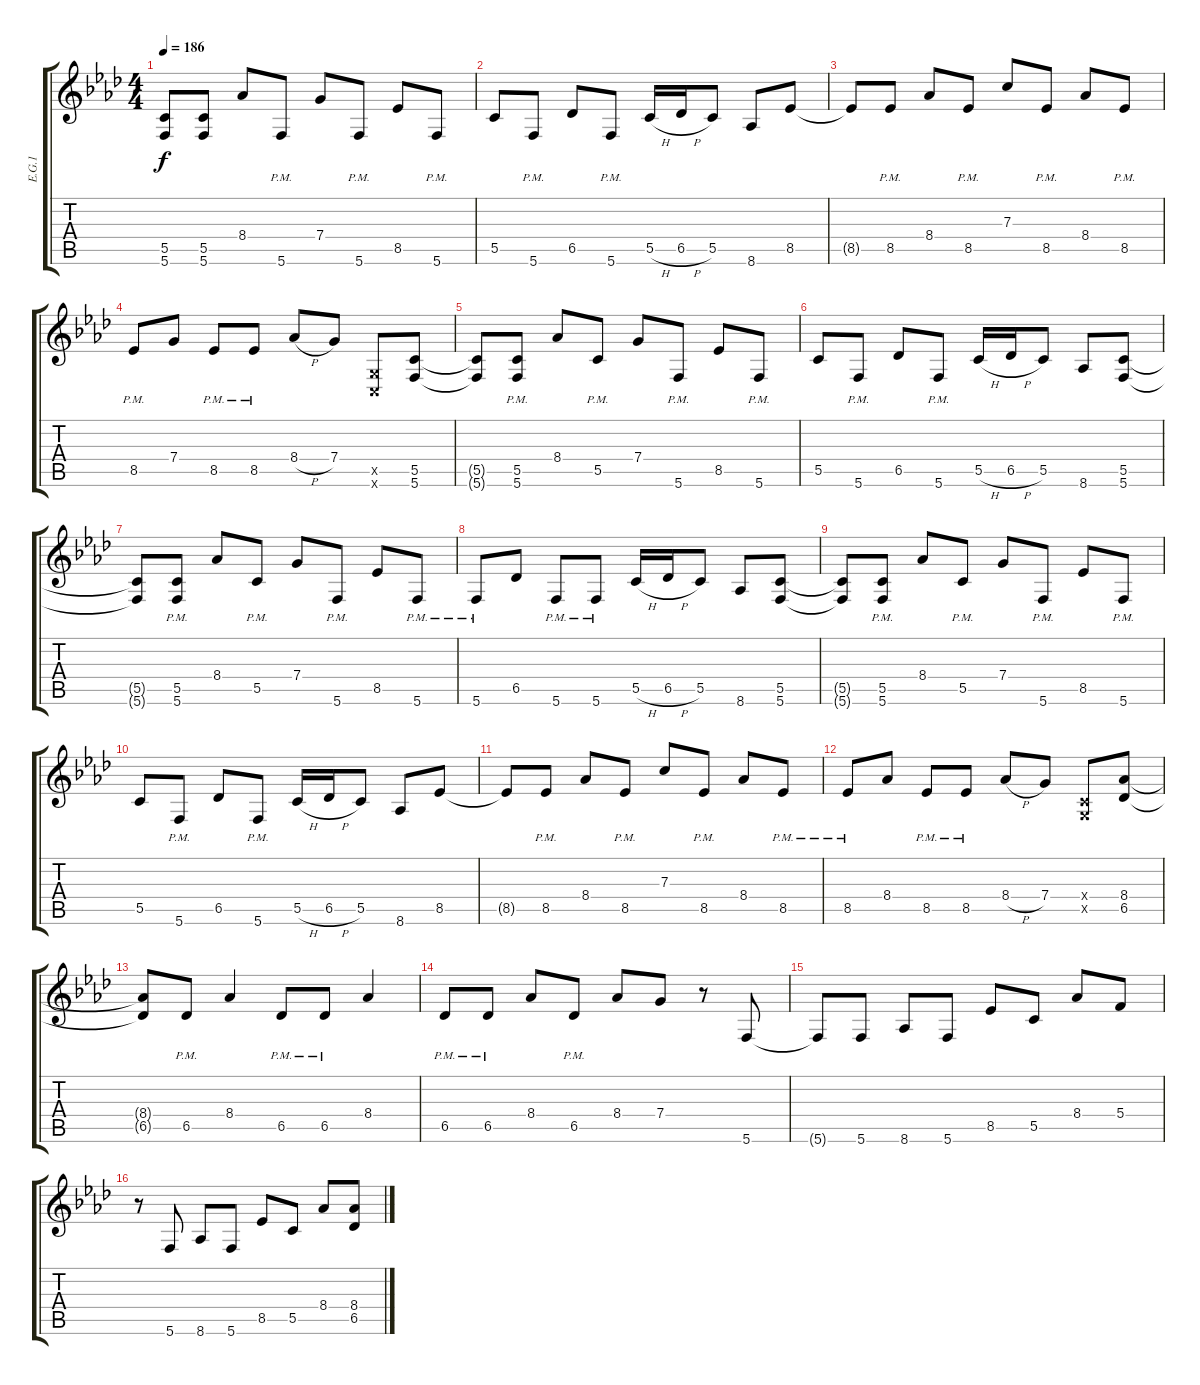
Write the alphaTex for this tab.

\track ("E.G.1" "E.G.1") {instrument distortionguitar}
\staff {score tabs}
\tuning (D4 A3 F3 C3 G2 C2) {hide}
\ts (4 4)
\tempo 186
\clef g2
\ks ab
(5.5{t} 5.6{t}).8{dy f} (5.5 5.6).8 8.4.8 5.6{pm}.8 7.4.8 5.6{pm}.8 8.5.8 5.6{pm}.8 |
5.5.8 5.6{pm}.8 6.5.8 5.6{pm}.8 5.5{h}.16 6.5{h}.16 5.5.8 8.6.8 8.5.8 |
8.5{t}.8 8.5{pm}.8 8.4.8 8.5{pm}.8 7.3.8 8.5{pm}.8 8.4.8 8.5{pm}.8 |
8.5{pm}.8 7.4.8 8.5{pm}.8 8.5{pm}.8 8.4{h}.8 7.4.8 (0.5{x} 0.6{x}).8 (5.5 5.6).8 |
(5.5{t} 5.6{t}).8 (5.5{pm} 5.6{pm}).8 8.4.8 5.5{pm}.8 7.4.8 5.6{pm}.8 8.5.8 5.6{pm}.8 |
5.5.8 5.6{pm}.8 6.5.8 5.6{pm}.8 5.5{h}.16 6.5{h}.16 5.5.8 8.6.8 (5.5 5.6).8 |
(5.5{t} 5.6{t}).8 (5.5{pm} 5.6{pm}).8 8.4.8 5.5{pm}.8 7.4.8 5.6{pm}.8 8.5.8 5.6{pm}.8 |
5.6{pm}.8 6.5.8 5.6{pm}.8 5.6{pm}.8 5.5{h}.16 6.5{h}.16 5.5.8 8.6.8 (5.5 5.6).8 |
(5.5{t} 5.6{t}).8 (5.5{pm} 5.6{pm}).8 8.4.8 5.5{pm}.8 7.4.8 5.6{pm}.8 8.5.8 5.6{pm}.8 |
5.5.8 5.6{pm}.8 6.5.8 5.6{pm}.8 5.5{h}.16 6.5{h}.16 5.5.8 8.6.8 8.5.8 |
8.5{t}.8 8.5{pm}.8 8.4.8 8.5{pm}.8 7.3.8 8.5{pm}.8 8.4.8 8.5{pm}.8 |
8.5{pm}.8 8.4.8 8.5{pm}.8 8.5{pm}.8 8.4{h}.8 7.4.8 (0.4{x} 0.5{x}).8 (8.4 6.5).8 |
(8.4{t} 6.5{t}).8 6.5{pm}.8 8.4.4 6.5{pm}.8 6.5{pm}.8 8.4.4 |
6.5{pm}.8 6.5{pm}.8 8.4.8 6.5{pm}.8 8.4.8 7.4.8 r.8 5.6.8 |
5.6{t}.8 5.6.8 8.6.8 5.6.8 8.5.8 5.5.8 8.4.8 5.4.8 |
r.8 5.6.8 8.6.8 5.6.8 8.5.8 5.5.8 8.4.8 (8.4 6.5).8
